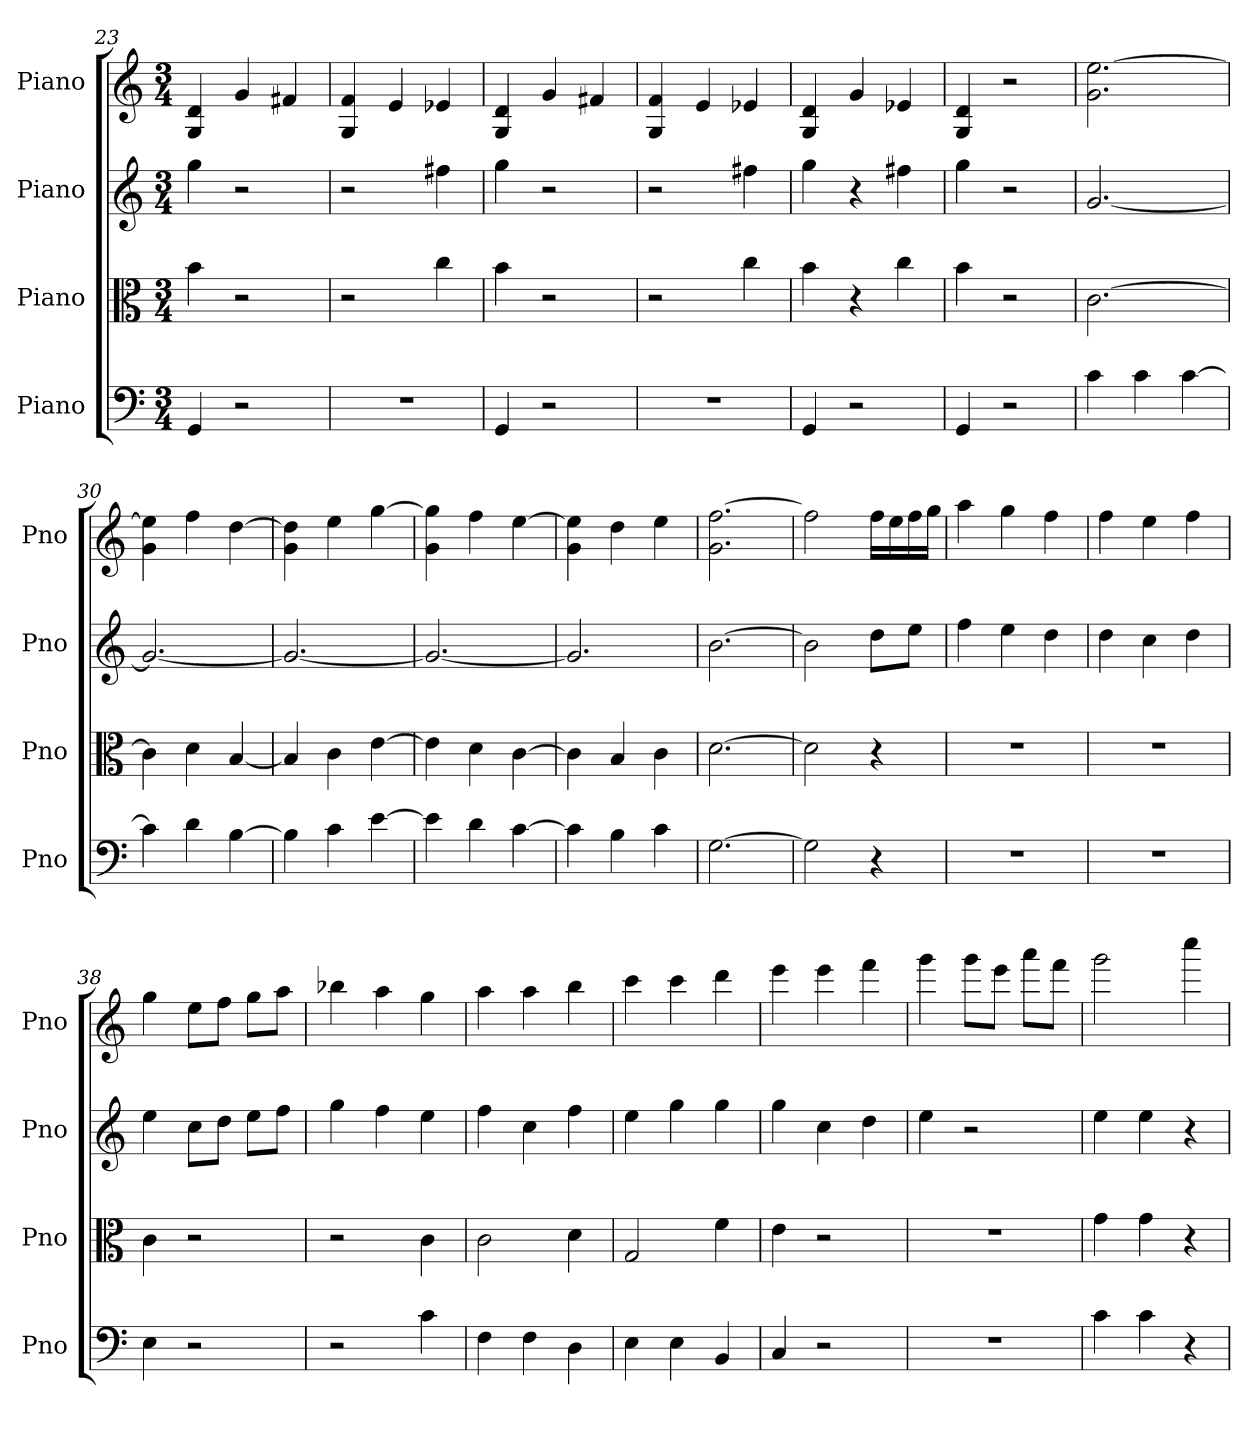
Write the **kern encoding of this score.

**kern	**kern	**kern	**kern
*part4	*part3	*part2	*part1
*staff4	*staff3	*staff2	*staff1
*I"Piano	*I"Piano	*I"Piano	*I"Piano
*I'Pno	*I'Pno	*I'Pno	*I'Pno
*clefF4	*clefC3	*clefG2	*clefG2
*k[]	*k[]	*k[]	*k[]
*M3/4	*M3/4	*M3/4	*M3/4
=23	=23	=23	=23
4GG/	4b\	4gg\	4G/ 4d/
2r	2r	2r	4g/
.	.	.	4f#X/
=24	=24	=24	=24
2.r	2r	2r	4G/ 4f/
.	.	.	4e/
.	4cc\	4ff#X\	4e-X/
=25	=25	=25	=25
4GG/	4b\	4gg\	4G/ 4d/
2r	2r	2r	4g/
.	.	.	4f#X/
=26	=26	=26	=26
2.r	2r	2r	4G/ 4f/
.	.	.	4e/
.	4cc\	4ff#X\	4e-X/
=27	=27	=27	=27
4GG/	4b\	4gg\	4G/ 4d/
2r	4r	4r	4g/
.	4cc\	4ff#X\	4e-X/
=28	=28	=28	=28
4GG/	4b\	4gg\	4G/ 4d/
2r	2r	2r	2r
!!LO:PB:g=z
=29	=29	=29	=29
4c\	[2.c\	[2.g/	2.g\ [2.ee\
4c\	.	.	.
[4c\	.	.	.
=30	=30	=30	=30
4c\]	4c\]	2.g/_	4g\ 4ee\]
4d\	4d\	.	4ff\
[4B\	[4B/	.	[4dd\
=31	=31	=31	=31
4B\]	4B/]	2.g/_	4g\ 4dd\]
4c\	4c\	.	4ee\
[4e\	[4e\	.	[4gg\
=32	=32	=32	=32
4e\]	4e\]	2.g/_	4g\ 4gg\]
4d\	4d\	.	4ff\
[4c\	[4c\	.	[4ee\
=33	=33	=33	=33
4c\]	4c\]	2.g/]	4g\ 4ee\]
4B\	4B/	.	4dd\
4c\	4c\	.	4ee\
=34	=34	=34	=34
[2.G\	[2.d\	[2.b\	2.g\ [2.ff\
=35	=35	=35	=35
2G\]	2d\]	2b\]	2ff\]
4r	4r	8dd\L	16ff\LL
.	.	.	16ee\
.	.	8ee\J	16ff\
.	.	.	16gg\JJ
=36	=36	=36	=36
2.r	2.r	4ff\	4aa\
.	.	4ee\	4gg\
.	.	4dd\	4ff\
=37	=37	=37	=37
2.r	2.r	4dd\	4ff\
.	.	4cc\	4ee\
.	.	4dd\	4ff\
=38	=38	=38	=38
4E\	4c\	4ee\	4gg\
2r	2r	8cc\L	8ee\L
.	.	8dd\J	8ff\J
.	.	8ee\L	8gg\L
.	.	8ff\J	8aa\J
!!LO:LB:g=z
=39	=39	=39	=39
2r	2r	4gg\	4bb-X\
.	.	4ff\	4aa\
4c\	4c\	4ee\	4gg\
=40	=40	=40	=40
4F\	2c\	4ff\	4aa\
4F\	.	4cc\	4aa\
4D\	4d\	4ff\	4bb\
=41	=41	=41	=41
4E\	2G/	4ee\	4ccc\
4E\	.	4gg\	4ccc\
4BB/	4f\	4gg\	4ddd\
=42	=42	=42	=42
4C/	4e\	4gg\	4eee\
2r	2r	4cc\	4eee\
.	.	4dd\	4fff\
=43	=43	=43	=43
2.r	2.r	4ee\	4ggg\
.	.	2r	8ggg\L
.	.	.	8eee\J
.	.	.	8aaa\L
.	.	.	8fff\J
=44	=44	=44	=44
4c\	4g\	4ee\	2ggg\
4c\	4g\	4ee\	.
4r	4r	4r	4cccc\
=	=	=	=
*-	*-	*-	*-
